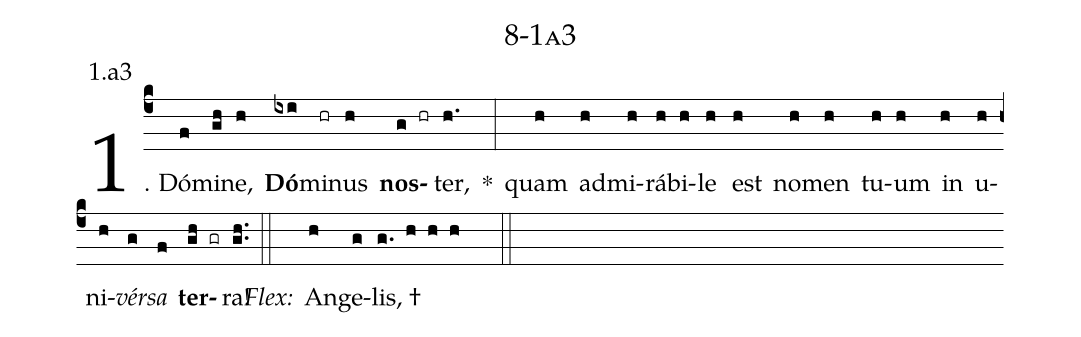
name: 8-1a3;
annotation: 1.a3;
%%
(c4)1. Dó(f)mi(gh)ne,(h) <b>Dó</b>(ixi)mi(hr)nus(h) <b>nos</b>(g hr)ter,(h.) *(:) quam(h) ad(h)mi(h)rá(h)bi(h)le(h) est(h) no(h)men(h) tu(h)um(h) in(h) u(h)ni(h)<i>vér</i>(g)<i>sa</i>(f) <b>ter</b>(gh gr)ra!(gh..) (::)
<i>Flex:</i>()  An(h)ge(g)lis, †(g. h h h  ::)
